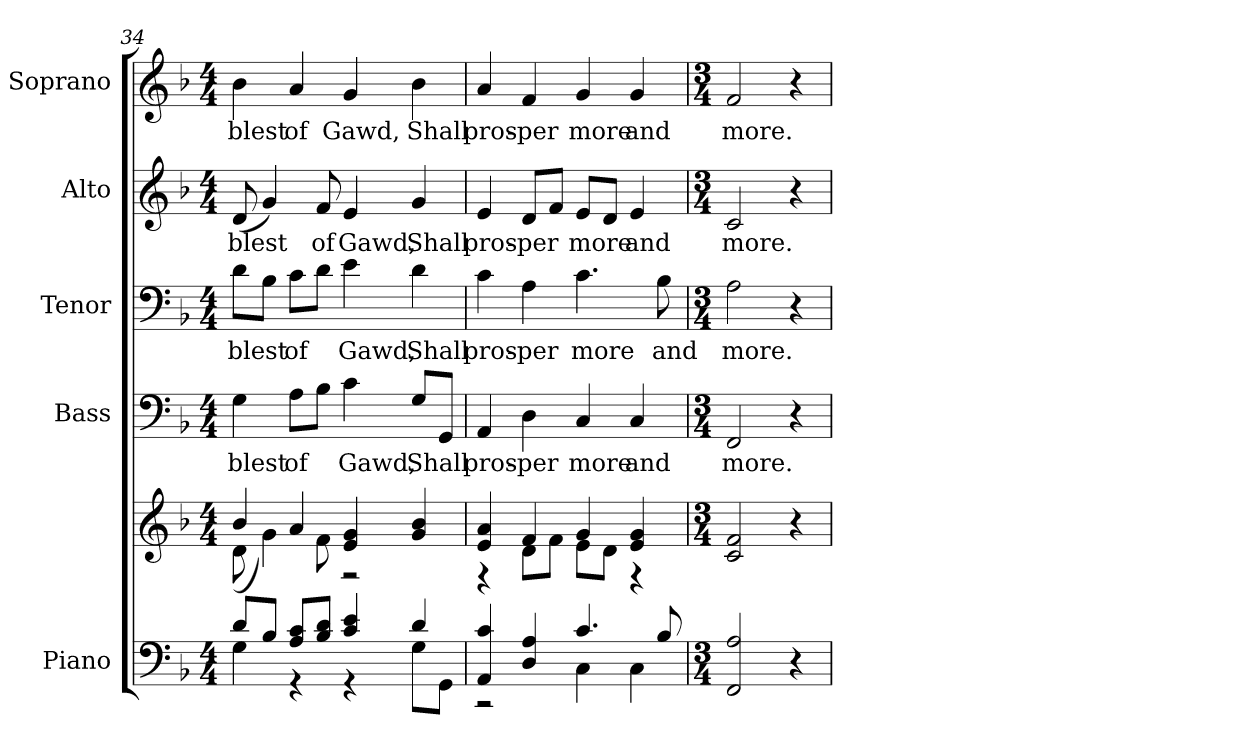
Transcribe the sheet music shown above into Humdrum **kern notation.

**kern	**kern	**kern	**text	**kern	**text	**kern	**text	**kern	**text
*part5	*part5	*part4	*part4	*part3	*part3	*part2	*part2	*part1	*part1
*staff6	*staff5	*staff4	*staff4	*staff3	*staff3	*staff2	*staff2	*staff1	*staff1
*I"Piano	*	*I"Bass	*	*I"Tenor	*	*I"Alto	*	*I"Soprano	*
*I'Pno.	*	*I'B.	*	*I'T.	*	*I'A.	*	*I'S.	*
*clefF4	*clefG2	*clefF4	*	*clefF4	*	*clefG2	*	*clefG2	*
*k[b-]	*k[b-]	*k[b-]	*	*k[b-]	*	*k[b-]	*	*k[b-]	*
*F:	*F:	*F:	*	*F:	*	*F:	*	*F:	*
*M4/4	*M4/4	*M4/4	*	*M4/4	*	*M4/4	*	*M4/4	*
=34	=34	=34	=34	=34	=34	=34	=34	=34	=34
*^	*^	*	*	*	*	*	*	*	*
!	!	!	!	!	!LO:LY:b:color=#000000	!	!	!	!	!	!
!	!	!	!	!	!	!	!LO:LY:b:color=#000000	!	!	!	!
!	!	!	!	!	!	!	!	!	!LO:LY:b:color=#000000	!	!
!	!	!	!	!	!	!	!	!	!	!	!LO:LY:b:color=#000000
8di/L	4Gi\	4b-i/	(8di\	4Gi\	blest	8di\L	blest	(8di/	blest	4b-i\	blest
8B-i/J	.	.	4gi\)	.	.	8B-i\J	.	4gi/)	.	.	.
!	!	!	!	!	!LO:LY:b:color=#000000	!	!	!	!	!	!
!	!	!	!	!	!	!	!LO:LY:b:color=#000000	!	!	!	!
!	!	!	!	!	!	!	!	!	!	!	!LO:LY:b:color=#000000
8Ai/ 8ciL	4r	4ai/	.	8Ai\L	of	8ci\L	of	.	.	4ai/	of
!	!	!	!	!	!	!	!	!	!LO:LY:b:color=#000000	!	!
8B-i/ 8diJ	.	.	8fi\	8B-i\J	.	8di\J	.	8fi/	of	.	.
!	!	!	!	!	!LO:LY:b:color=#000000	!	!	!	!	!	!
!	!	!	!	!	!	!	!LO:LY:b:color=#000000	!	!	!	!
!	!	!	!	!	!	!	!	!	!LO:LY:b:color=#000000	!	!
!	!	!	!	!	!	!	!	!	!	!	!LO:LY:b:color=#000000
4ci/ 4ei	4r	4ei/ 4gi	2r	4ci\	Gawd,	4ei\	Gawd,	4ei/	Gawd,	4gi/	Gawd,
!	!	!	!	!	!LO:LY:b:color=#000000	!	!	!	!	!	!
!	!	!	!	!	!	!	!LO:LY:b:color=#000000	!	!	!	!
!	!	!	!	!	!	!	!	!	!LO:LY:b:color=#000000	!	!
!	!	!	!	!	!	!	!	!	!	!	!LO:LY:b:color=#000000
4di/	8Gi\L	4gi/ 4b-i	.	8Gi/L	Shall	4di\	Shall	4gi/	Shall	4b-i\	Shall
.	8GGi\J	.	.	8GGi/J	.	.	.	.	.	.	.
!!LO:LB:g=z
=35	=35	=35	=35	=35	=35	=35	=35	=35	=35	=35	=35
!	!	!	!	!	!LO:LY:b:color=#000000	!	!	!	!	!	!
!	!	!	!	!	!	!	!LO:LY:b:color=#000000	!	!	!	!
!	!	!	!	!	!	!	!	!	!LO:LY:b:color=#000000	!	!
!	!	!	!	!	!	!	!	!	!	!	!LO:LY:b:color=#000000
4AAi/ 4ci	2r	4ei/ 4ai	4r	4AAi/	pros-	4ci\	pros-	4ei/	pros-	4ai/	pros-
!	!	!	!	!	!LO:LY:b:color=#000000	!	!	!	!	!	!
!	!	!	!	!	!	!	!LO:LY:b:color=#000000	!	!	!	!
!	!	!	!	!	!	!	!	!	!LO:LY:b:color=#000000	!	!
!	!	!	!	!	!	!	!	!	!	!	!LO:LY:b:color=#000000
4Di/ 4Ai	.	4fi/	8di\L	4Di\	-per	4Ai\	-per	8di/L	-per	4fi/	-per
.	.	.	8fi\J	.	.	.	.	8fi/J	.	.	.
!	!	!	!	!	!LO:LY:b:color=#000000	!	!	!	!	!	!
!	!	!	!	!	!	!	!LO:LY:b:color=#000000	!	!	!	!
!	!	!	!	!	!	!	!	!	!LO:LY:b:color=#000000	!	!
!	!	!	!	!	!	!	!	!	!	!	!LO:LY:b:color=#000000
4.ci/	4Ci\	4gi/	8ei\L	4Ci/	more	4.ci\	more	8ei/L	more	4gi/	more
.	.	.	8di\J	.	.	.	.	8di/J	.	.	.
!	!	!	!	!	!LO:LY:b:color=#000000	!	!	!	!	!	!
!	!	!	!	!	!	!	!	!	!LO:LY:b:color=#000000	!	!
!	!	!	!	!	!	!	!	!	!	!	!LO:LY:b:color=#000000
.	4Ci\	4ei/ 4gi	4r	4Ci/	and	.	.	4ei/	and	4gi/	and
!	!	!	!	!	!	!	!LO:LY:b:color=#000000	!	!	!	!
8B-i/	.	.	.	.	.	8B-i\	and	.	.	.	.
*v	*v	*	*	*	*	*	*	*	*	*	*
*	*v	*v	*	*	*	*	*	*	*	*
=36	=36	=36	=36	=36	=36	=36	=36	=36	=36
*M3/4	*M3/4	*M3/4	*	*M3/4	*	*M3/4	*	*M3/4	*
!	!	!	!LO:LY:b:color=#000000	!	!	!	!	!	!
!	!	!	!	!	!LO:LY:b:color=#000000	!	!	!	!
!	!	!	!	!	!	!	!LO:LY:b:color=#000000	!	!
!	!	!	!	!	!	!	!	!	!LO:LY:b:color=#000000
2FFi/ 2Ai	2ci/ 2fi	2FFi/	more.	2Ai\	more.	2ci/	more.	2fi/	more.
4r	4r	4r	.	4r	.	4r	.	4r	.
=	=	=	=	=	=	=	=	=	=
*-	*-	*-	*-	*-	*-	*-	*-	*-	*-
